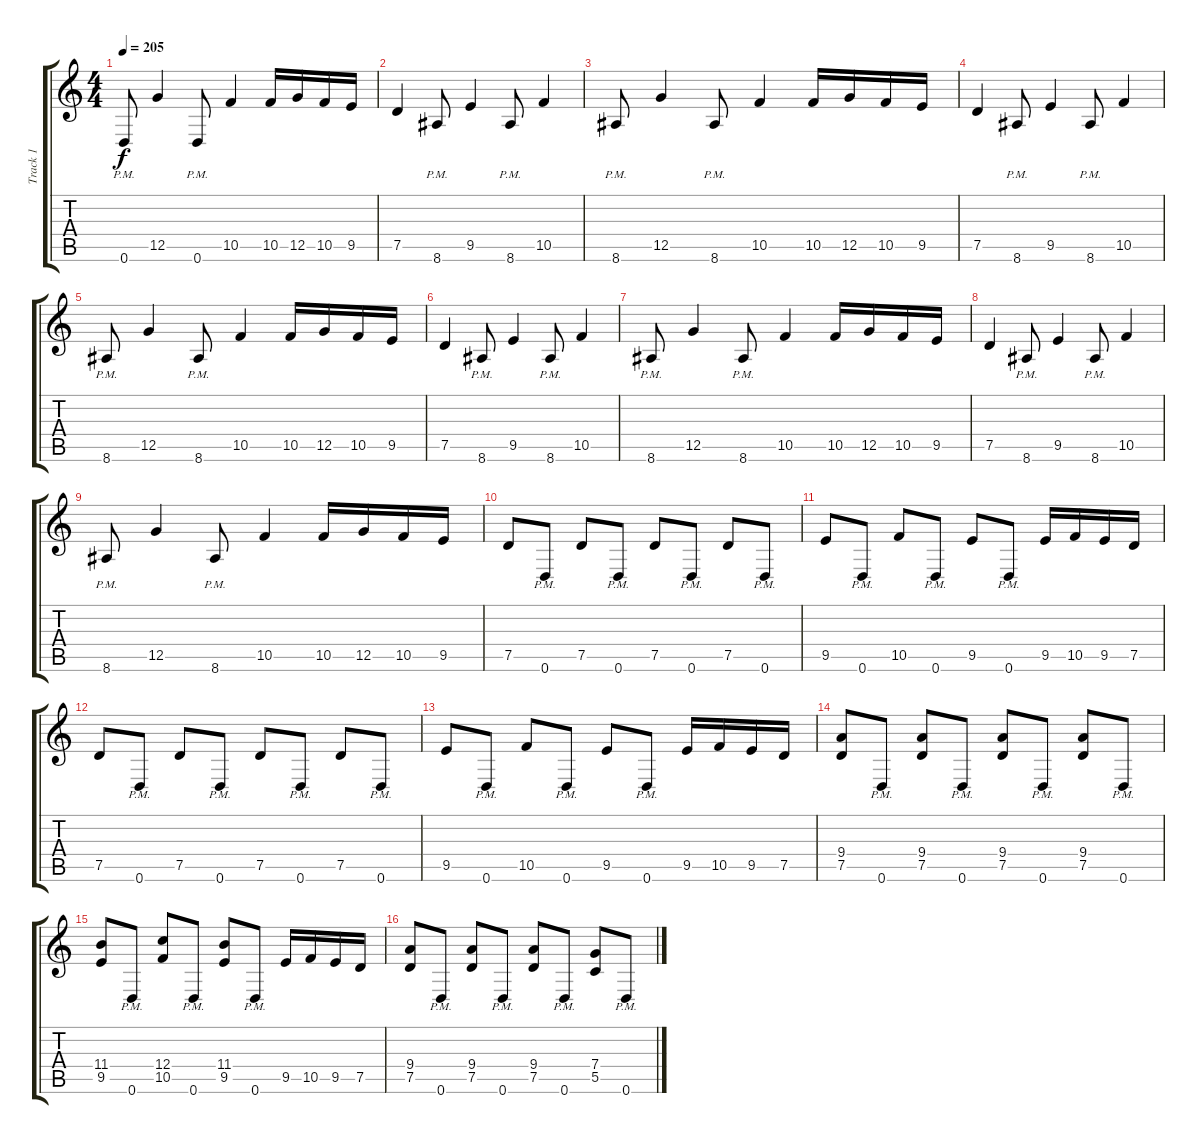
\track ("Track 1" "Track 1") {instrument distortionguitar}
\staff {score tabs}
\tuning (D4 A3 F3 C3 G2 D2) {hide}
\ts (4 4)
\tempo 205
\clef g2
\ks c
0.6{pm}.8{dy f} 12.5.4 0.6{pm}.8 10.5.4 10.5.16 12.5.16 10.5.16 9.5.16 |
7.5.4 8.6{pm}.8 9.5.4 8.6{pm}.8 10.5.4 |
8.6{pm}.8 12.5.4 8.6{pm}.8 10.5.4 10.5.16 12.5.16 10.5.16 9.5.16 |
7.5.4 8.6{pm}.8 9.5.4 8.6{pm}.8 10.5.4 |
8.6{pm}.8 12.5.4 8.6{pm}.8 10.5.4 10.5.16 12.5.16 10.5.16 9.5.16 |
7.5.4 8.6{pm}.8 9.5.4 8.6{pm}.8 10.5.4 |
8.6{pm}.8 12.5.4 8.6{pm}.8 10.5.4 10.5.16 12.5.16 10.5.16 9.5.16 |
7.5.4 8.6{pm}.8 9.5.4 8.6{pm}.8 10.5.4 |
8.6{pm}.8 12.5.4 8.6{pm}.8 10.5.4 10.5.16 12.5.16 10.5.16 9.5.16 |
7.5.8 0.6{pm}.8 7.5.8 0.6{pm}.8 7.5.8 0.6{pm}.8 7.5.8 0.6{pm}.8 |
9.5.8 0.6{pm}.8 10.5.8 0.6{pm}.8 9.5.8 0.6{pm}.8 9.5.16 10.5.16 9.5.16 7.5.16 |
7.5.8 0.6{pm}.8 7.5.8 0.6{pm}.8 7.5.8 0.6{pm}.8 7.5.8 0.6{pm}.8 |
9.5.8 0.6{pm}.8 10.5.8 0.6{pm}.8 9.5.8 0.6{pm}.8 9.5.16 10.5.16 9.5.16 7.5.16 |
(9.4 7.5).8 0.6{pm}.8 (9.4 7.5).8 0.6{pm}.8 (9.4 7.5).8 0.6{pm}.8 (9.4 7.5).8 0.6{pm}.8 |
(11.4 9.5).8 0.6{pm}.8 (12.4 10.5).8 0.6{pm}.8 (11.4 9.5).8 0.6{pm}.8 9.5.16 10.5.16 9.5.16 7.5.16 |
(9.4 7.5).8 0.6{pm}.8 (9.4 7.5).8 0.6{pm}.8 (9.4 7.5).8 0.6{pm}.8 (7.4 5.5).8 0.6{pm}.8
